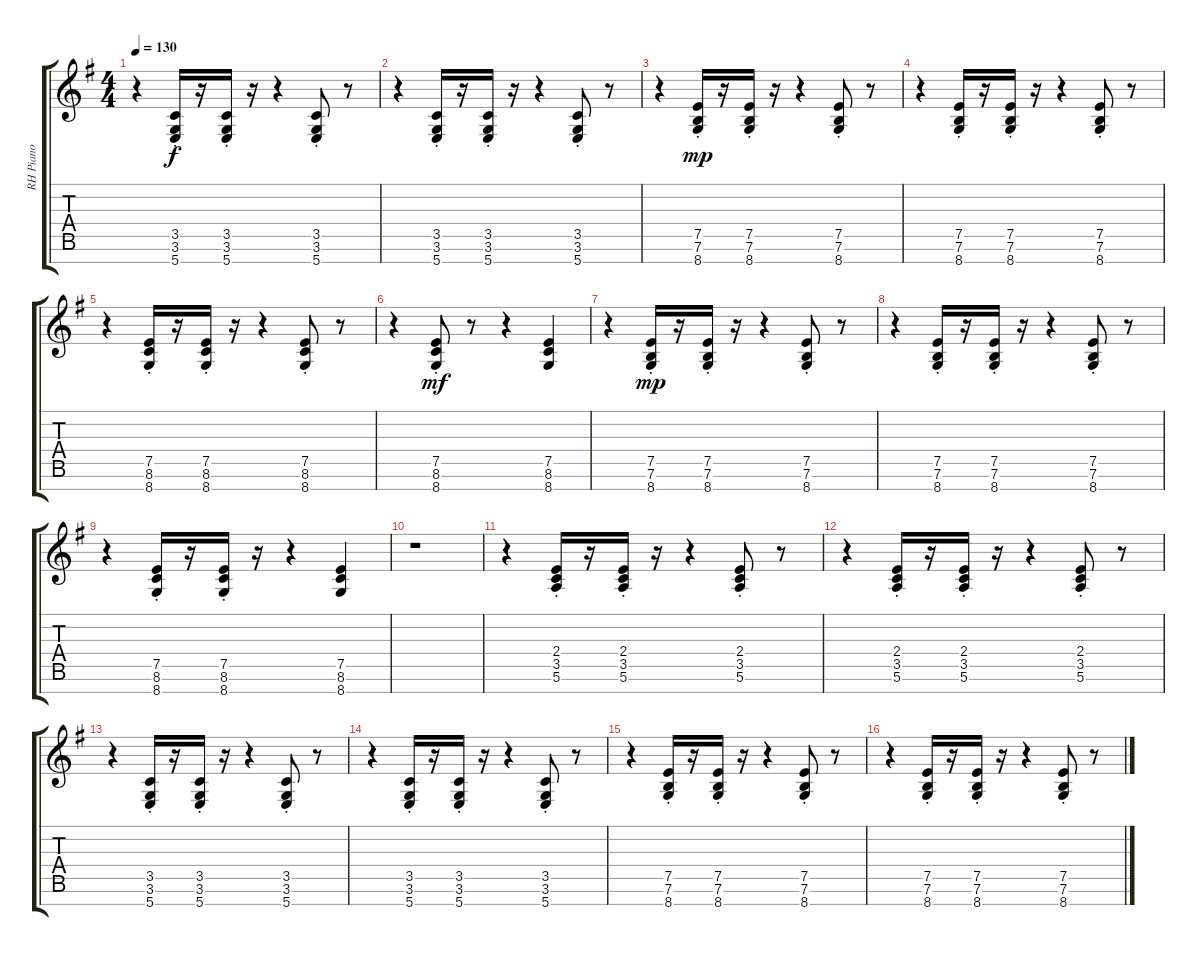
\track ("RH Piano" "RH Piano") {instrument acousticgrandpiano}
\staff {score tabs}
\tuning (E5 B4 G4 D4 A3 E3 B2) {hide}
\ts (4 4)
\tempo 130
\clef g2
\ks g
r.4{dy f} (3.5{st} 3.6{st} 5.7{st}).16 r.16 (3.5{st} 3.6{st} 5.7{st}).16 r.16 r.4 (3.5{st} 3.6{st} 5.7{st}).8 r.8 |
r.4 (3.5{st} 3.6{st} 5.7{st}).16 r.16 (3.5{st} 3.6{st} 5.7{st}).16 r.16 r.4 (3.5{st} 3.6{st} 5.7{st}).8 r.8 |
r.4 (7.5{st} 7.6{st} 8.7{st}).16{dy mp} r.16 (7.5{st} 7.6{st} 8.7{st}).16 r.16 r.4 (7.5{st} 7.6{st} 8.7{st}).8 r.8 |
r.4 (7.5{st} 7.6{st} 8.7{st}).16 r.16 (7.5{st} 7.6{st} 8.7{st}).16 r.16 r.4 (7.5{st} 7.6{st} 8.7{st}).8 r.8 |
r.4 (7.5{st} 8.6{st} 8.7{st}).16 r.16 (7.5{st} 8.6{st} 8.7{st}).16 r.16 r.4 (7.5{st} 8.6{st} 8.7{st}).8 r.8 |
r.4 (7.5{st} 8.6{st} 8.7{st}).8{dy mf} r.8 r.4 (7.5 8.6 8.7).4 |
r.4 (7.5{st} 7.6{st} 8.7{st}).16{dy mp} r.16 (7.5{st} 7.6{st} 8.7{st}).16 r.16 r.4 (7.5{st} 7.6{st} 8.7{st}).8 r.8 |
r.4 (7.5{st} 7.6{st} 8.7{st}).16 r.16 (7.5{st} 7.6{st} 8.7{st}).16 r.16 r.4 (7.5{st} 7.6{st} 8.7{st}).8 r.8 |
r.4 (7.5{st} 8.6{st} 8.7{st}).16 r.16 (7.5{st} 8.6{st} 8.7{st}).16 r.16 r.4 (7.5 8.6 8.7).4 |
r.1 |
r.4 (2.4{st} 3.5{st} 5.6{st}).16 r.16 (2.4{st} 3.5{st} 5.6{st}).16 r.16 r.4 (2.4{st} 3.5{st} 5.6{st}).8 r.8 |
r.4 (2.4{st} 3.5{st} 5.6{st}).16 r.16 (2.4{st} 3.5{st} 5.6{st}).16 r.16 r.4 (2.4{st} 3.5{st} 5.6{st}).8 r.8 |
r.4 (3.5{st} 3.6{st} 5.7{st}).16 r.16 (3.5{st} 3.6{st} 5.7{st}).16 r.16 r.4 (3.5{st} 3.6{st} 5.7{st}).8 r.8 |
r.4 (3.5{st} 3.6{st} 5.7{st}).16 r.16 (3.5{st} 3.6{st} 5.7{st}).16 r.16 r.4 (3.5{st} 3.6{st} 5.7{st}).8 r.8 |
r.4 (7.5{st} 7.6{st} 8.7{st}).16 r.16 (7.5{st} 7.6{st} 8.7{st}).16 r.16 r.4 (7.5{st} 7.6{st} 8.7{st}).8 r.8 |
r.4 (7.5{st} 7.6{st} 8.7{st}).16 r.16 (7.5{st} 7.6{st} 8.7{st}).16 r.16 r.4 (7.5{st} 7.6{st} 8.7{st}).8 r.8
